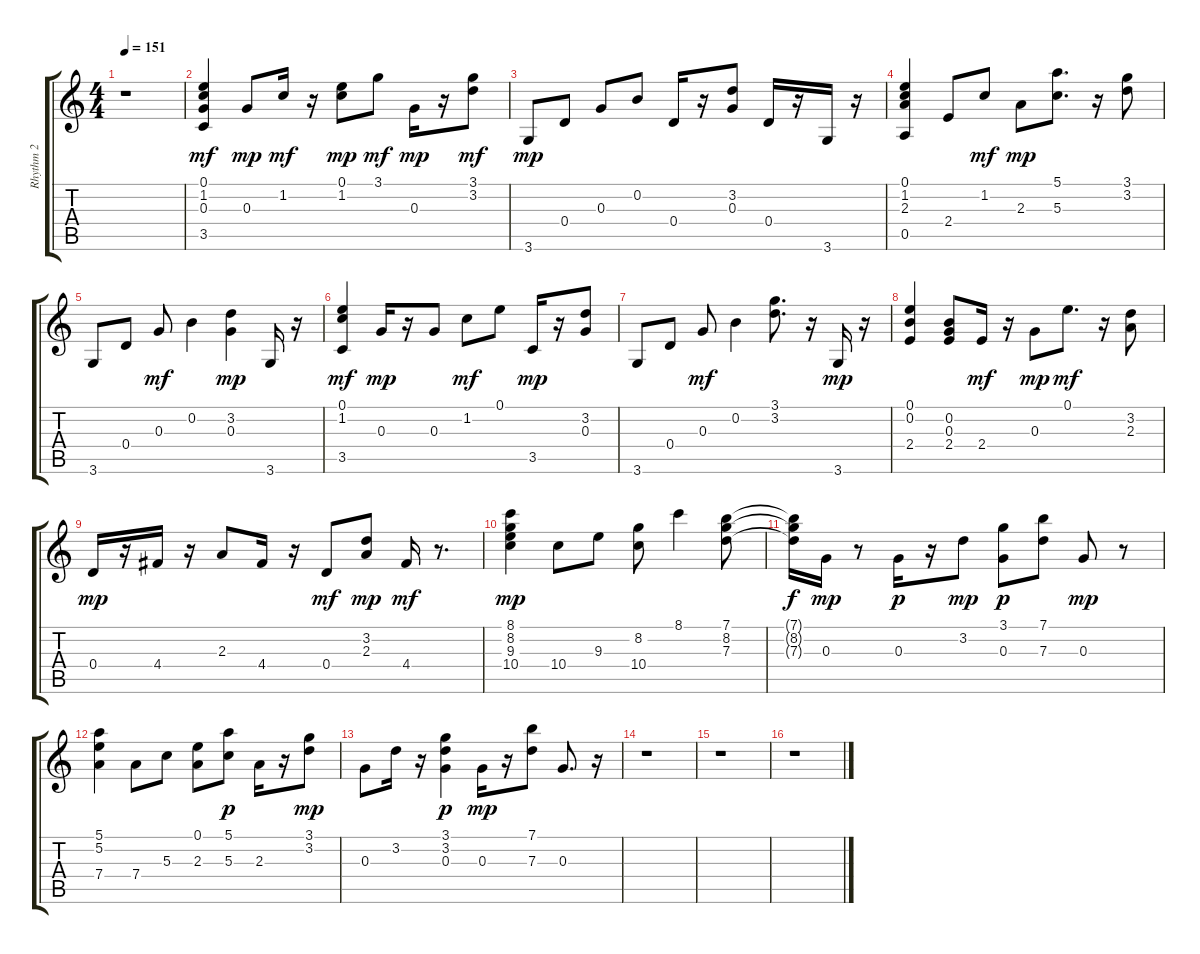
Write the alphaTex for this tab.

\track ("Rhythm 2" "Rhythm 2") {instrument distortionguitar}
\staff {score tabs}
\tuning (E4 B3 G3 D3 A2 E2) {hide}
\ts (4 4)
\tempo 151
\clef g2
\ks c
r.1{dy mp} |
(0.1 1.2 0.3 3.5).4{dy mf} 0.3.8{dy mp} 1.2.16{dy mf} r.16 (0.1 1.2).8{dy mp} 3.1.8{dy mf} 0.3.16{dy mp} r.16 (3.1 3.2).8{dy mf} |
3.6.8{dy mp} 0.4.8 0.3.8 0.2.8 0.4.16 r.16 (3.2 0.3).8 0.4.16 r.16 3.6.16 r.16 |
(0.1 1.2 2.3 0.5).4 2.4.8 1.2.8{dy mf} 2.3.8{dy mp} (5.1 5.3).8{d} r.16 (3.1 3.2).8 |
3.6.8 0.4.8 0.3.8{dy mf} 0.2.4 (3.2 0.3).4{dy mp} 3.6.16 r.16 |
(0.1 1.2 3.5).4{dy mf} 0.3.16{dy mp} r.16 0.3.8 1.2.8{dy mf} 0.1.8 3.5.16{dy mp} r.16 (3.2 0.3).8 |
3.6.8 0.4.8 0.3.8{dy mf} 0.2.4 (3.1 3.2).8{d} r.16 3.6.16{dy mp} r.16 |
(0.1 0.2 2.4).4 (0.2 0.3 2.4).8 2.4.16{dy mf} r.16 0.3.8{dy mp} 0.1.8{d dy mf} r.16 (3.2 2.3).8 |
0.4.16{dy mp} r.16 4.4.16 r.16 2.3.8 4.4.16 r.16 0.4.8{dy mf} (3.2 2.3).8{dy mp} 4.4.16{dy mf} r.8{d} |
(8.1 8.2 9.3 10.4).4{dy mp} 10.4.8 9.3.8 (8.2 10.4).8 8.1.4 (7.1 8.2 7.3).8 |
(7.1{t} 8.2{t} 7.3{t}).16{dy f} 0.3.16{dy mp} r.8 0.3.16{dy p} r.16 3.2.8{dy mp} (3.1 0.3).8{dy p} (7.1 7.3).8 0.3.8{dy mp} r.8 |
(5.1 5.2 7.4).4 7.4.8 5.3.8 (0.1 2.3).8 (5.1 5.3).8{dy p} 2.3.16 r.16 (3.1 3.2).8{dy mp} |
0.3.8 3.2.16 r.16 (3.1 3.2 0.3).4{dy p} 0.3.16{dy mp} r.16 (7.1 7.3).8 0.3.8{d} r.16 |
r.1 |
r.1 |
r.1
